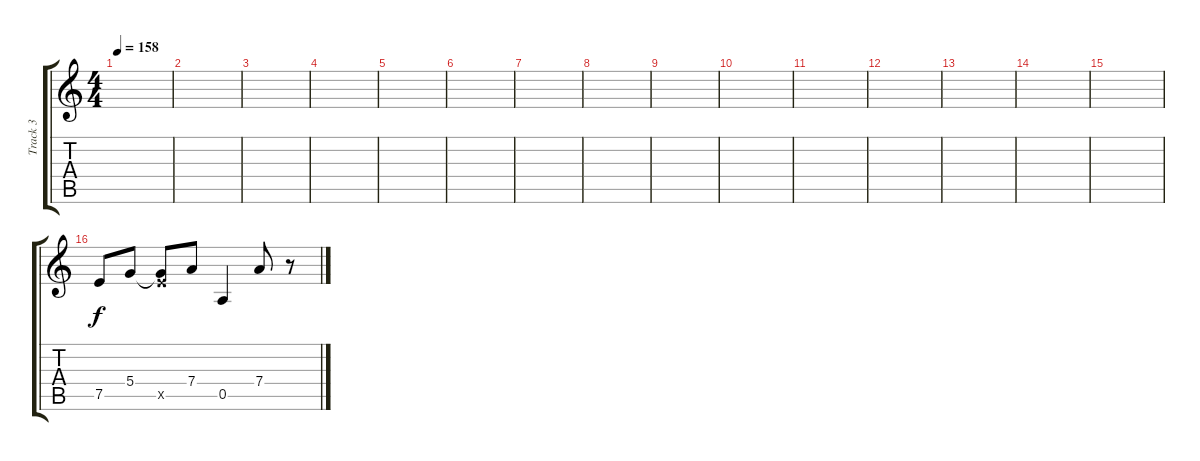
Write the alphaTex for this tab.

\track ("Track 3" "Track 3") {instrument electricguitarclean}
\staff {score tabs}
\tuning (E4 B3 G3 D3 A2 E2) {hide}
\ts (4 4)
\tempo 158
\clef g2
\ks c
|
|
|
|
|
|
|
|
|
|
|
|
|
|
|
7.5.8 5.4.8 (5.4{t} 7.5{x}).8 7.4.8 0.5.4 7.4.8 r.8
